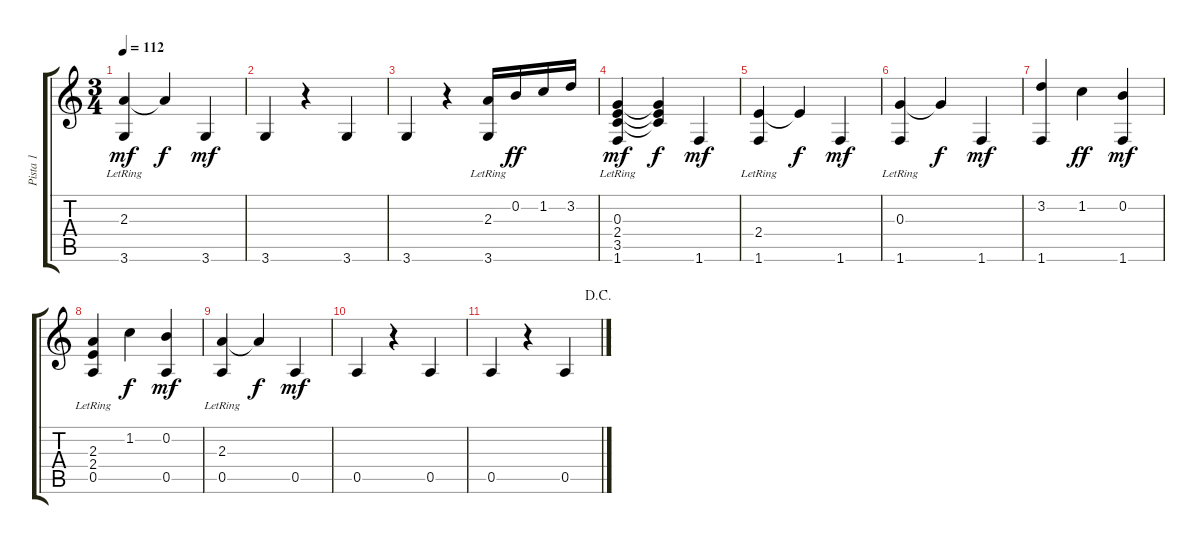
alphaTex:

\track ("Pista 1" "Pista 1") {instrument acousticguitarsteel}
\staff {score tabs}
\tuning (E4 B3 G3 D3 A2 E2) {hide}
\ts (3 4)
\tempo 112
\clef g2
\ks c
(2.3{lr} 3.6).4{dy mf} 2.3{t}.4{dy f} 3.6.4{dy mf} |
3.6.4 r.4 3.6.4 |
3.6.4 r.4 (2.3 3.6{lr}).16 0.2.16{dy ff} 1.2.16 3.2.16 |
(0.3{lr} 2.4{lr} 3.5{lr} 1.6).4{dy mf} (0.3{t} 2.4{t} 3.5{t}).4{dy f} 1.6.4{dy mf} |
(2.4{lr} 1.6).4 2.4{t}.4{dy f} 1.6.4{dy mf} |
(0.3{lr} 1.6).4 0.3{t}.4{dy f} 1.6.4{dy mf} |
(3.2 1.6).4 1.2.4{dy ff} (0.2 1.6).4{dy mf} |
(2.3{lr} 2.4{lr} 0.5).4 1.2.4{dy f} (0.2 0.5).4{dy mf} |
(2.3{lr} 0.5).4 2.3{t}.4{dy f} 0.5.4{dy mf} |
0.5.4 r.4 0.5.4 |
\jump dacapo
0.5.4 r.4 0.5.4
